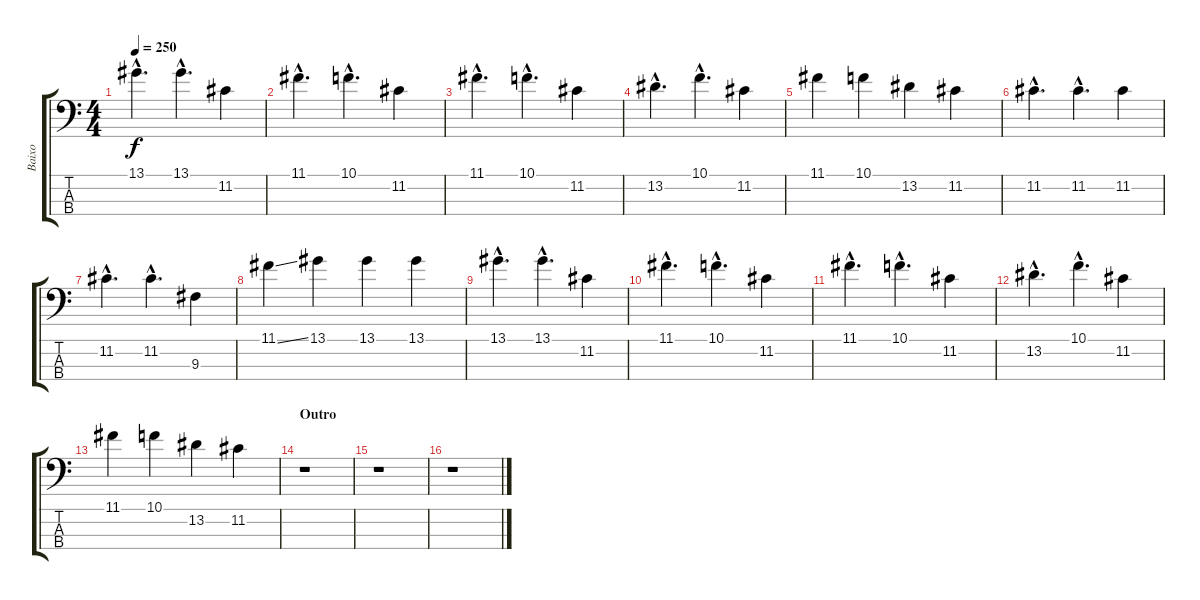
\track ("Baixo" "Baixo") {instrument electricbassfinger}
\staff {score tabs}
\tuning (G2 D2 A1 E1) {hide}
\ts (4 4)
\tempo 250
\clef f4
\ks c
13.1{hac}.4{d dy f} 13.1{hac}.4{d} 11.2.4 |
11.1{hac}.4{d} 10.1{hac}.4{d} 11.2.4 |
11.1{hac}.4{d} 10.1{hac}.4{d} 11.2.4 |
13.2{hac}.4{d} 10.1{hac}.4{d} 11.2.4 |
11.1.4 10.1.4 13.2.4 11.2.4 |
11.2{hac}.4{d} 11.2{hac}.4{d} 11.2.4 |
11.2{hac}.4{d} 11.2{hac}.4{d} 9.3.4 |
11.1{ss}.4 13.1.4 13.1.4 13.1.4 |
13.1{hac}.4{d} 13.1{hac}.4{d} 11.2.4 |
11.1{hac}.4{d} 10.1{hac}.4{d} 11.2.4 |
11.1{hac}.4{d} 10.1{hac}.4{d} 11.2.4 |
13.2{hac}.4{d} 10.1{hac}.4{d} 11.2.4 |
11.1.4 10.1.4 13.2.4 11.2.4 |
\section ("" "Outro")
r.1 |
r.1 |
r.1
